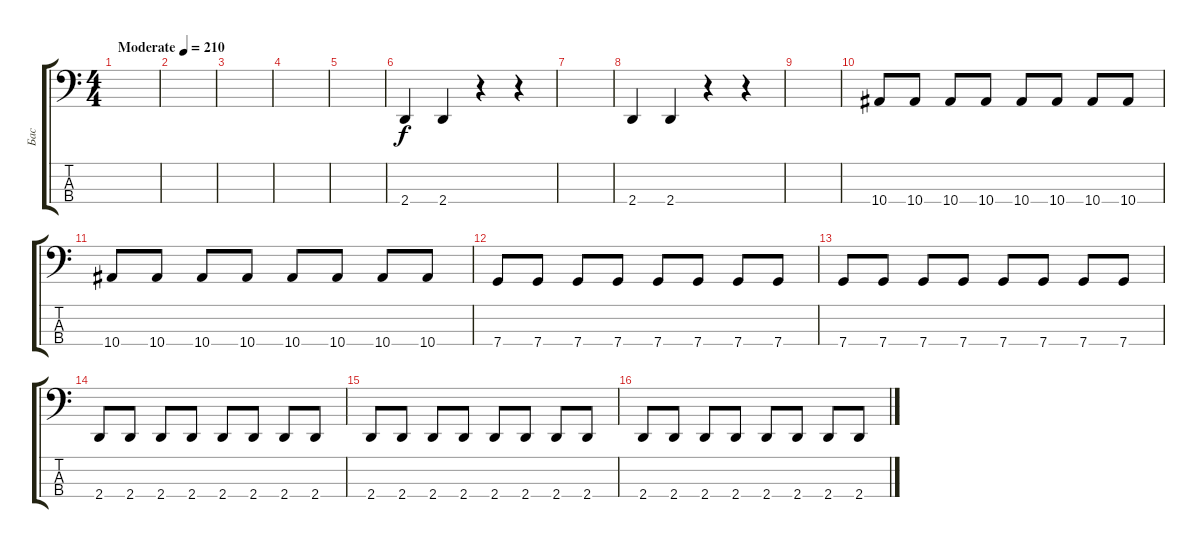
\track ("Бас" "Бас") {instrument electricbasspick}
\staff {score tabs}
\tuning (F2 C2 G1 C1) {hide}
\ts (4 4)
\tempo (210 "Moderate")
\clef f4
\ks c
|
|
|
|
|
2.4.4 2.4.4 r.4 r.4 |
|
2.4.4 2.4.4 r.4 r.4 |
|
10.4.8 10.4.8 10.4.8 10.4.8 10.4.8 10.4.8 10.4.8 10.4.8 |
10.4.8 10.4.8 10.4.8 10.4.8 10.4.8 10.4.8 10.4.8 10.4.8 |
7.4.8 7.4.8 7.4.8 7.4.8 7.4.8 7.4.8 7.4.8 7.4.8 |
7.4.8 7.4.8 7.4.8 7.4.8 7.4.8 7.4.8 7.4.8 7.4.8 |
2.4.8 2.4.8 2.4.8 2.4.8 2.4.8 2.4.8 2.4.8 2.4.8 |
2.4.8 2.4.8 2.4.8 2.4.8 2.4.8 2.4.8 2.4.8 2.4.8 |
2.4.8 2.4.8 2.4.8 2.4.8 2.4.8 2.4.8 2.4.8 2.4.8
